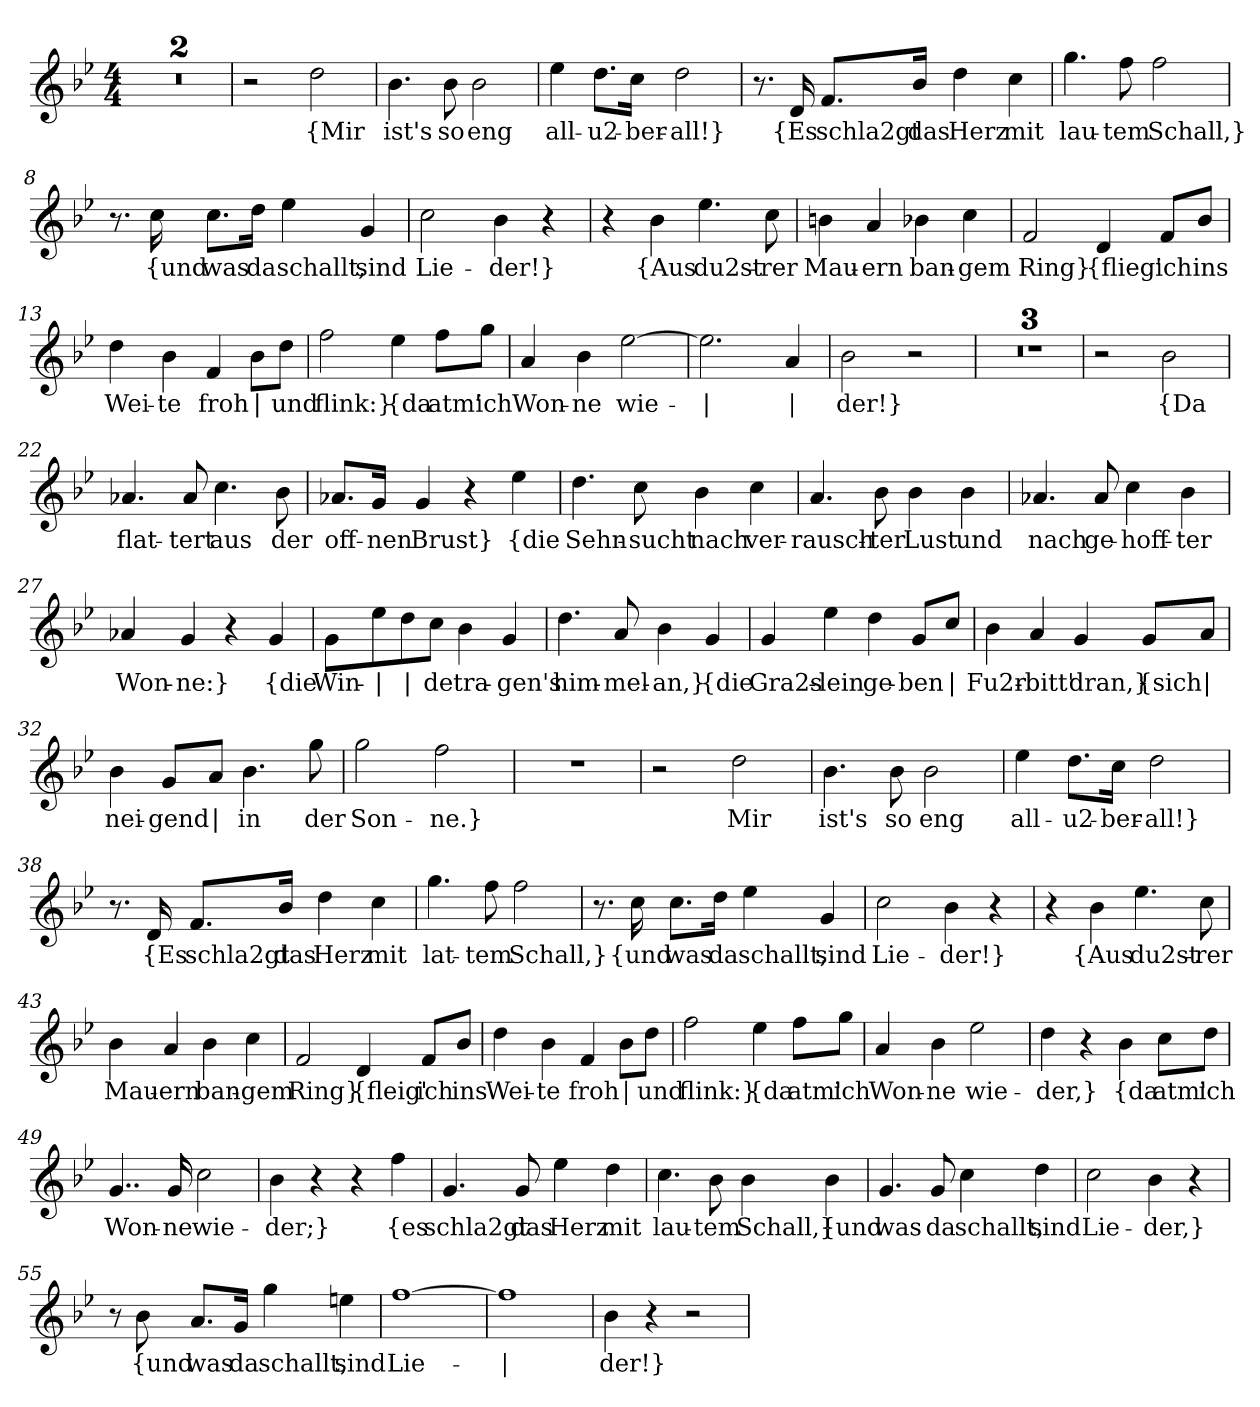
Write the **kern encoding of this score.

**kern	**text
*part1	*part1
*staff1	*staff1
*clefG2	*
*k[b-e-]	*
*M4/4	*
=1	=1
1r	.
=2	=2
1r	.
=3	=3
2r	.
!	!LO:LY:b
2dd\	{Mir
=4	=4
!	!LO:LY:b
4.b-\	ist's
!	!LO:LY:b
8b-\	so
!	!LO:LY:b
2b-\	eng
=5	=5
!	!LO:LY:b
4ee-\	all-
!	!LO:LY:b
8.dd\L	-u2-
!	!LO:LY:b
16cc\Jk	-ber-
!	!LO:LY:b
2dd\	-all!}
=6	=6
8.r	.
!	!LO:LY:b
16d/	{Es
!	!LO:LY:b
8.f/L	schla2gt
!	!LO:LY:b
16b-/Jk	das
!	!LO:LY:b
4dd\	Herz
!	!LO:LY:b
4cc\	mit
=7	=7
!	!LO:LY:b
4.gg\	lau-
!	!LO:LY:b
8ff\	-tem
!	!LO:LY:b
2ff\	Schall,}
!!LO:LB:g=z
=8	=8
8.r	.
!	!LO:LY:b
16cc\	{und
!	!LO:LY:b
8.cc\L	was
!	!LO:LY:b
16dd\Jk	da
!	!LO:LY:b
4ee-\	schallt,
!	!LO:LY:b
4g/	sind
=9	=9
!	!LO:LY:b
2cc\	Lie-
!	!LO:LY:b
4b-\	-der!}
4r	.
=10	=10
4r	.
!	!LO:LY:b
4b-\	{Aus
!	!LO:LY:b
4.ee-\	du2st-
!	!LO:LY:b
8cc\	-rer
=11	=11
!	!LO:LY:b
4bn\	Mau-
!	!LO:LY:b
4a/	-ern
!	!LO:LY:b
4b-X\	ban-
!	!LO:LY:b
4cc\	-gem
=12	=12
!	!LO:LY:b
2f/	Ring}
!	!LO:LY:b
4d/	{flieg'
!	!LO:LY:b
8f/L	ich
!	!LO:LY:b
8b-/J	ins
!!LO:LB:g=z
=13	=13
!	!LO:LY:b
4dd\	Wei-
!	!LO:LY:b
4b-\	-te
!	!LO:LY:b
4f/	froh
!	!LO:LY:b
8b-\L	|
!	!LO:LY:b
8dd\J	und
=14	=14
!	!LO:LY:b
2ff\	flink:}
!	!LO:LY:b
4ee-\	{da
!	!LO:LY:b
8ff\L	atm'
!	!LO:LY:b
8gg\J	ich
=15	=15
!	!LO:LY:b
4a/	Won-
!	!LO:LY:b
4b-\	-ne
!	!LO:LY:b
[2ee-\	wie-
=16	=16
!	!LO:LY:b
2.ee-\]	|
!	!LO:LY:b
4a/	|
=17	=17
!	!LO:LY:b
2b-\	-der!}
2r	.
=18	=18
1r	.
=19	=19
1r	.
=20	=20
1r	.
=21	=21
2r	.
!	!LO:LY:b
2b-\	{Da
!!LO:LB:g=z
=22	=22
!	!LO:LY:b
4.a-X/	flat-
!	!LO:LY:b
8a-/	-tert
!	!LO:LY:b
4.cc\	aus
!	!LO:LY:b
8b-\	der
=23	=23
!	!LO:LY:b
8.a-X/L	off-
!	!LO:LY:b
16g/Jk	-nen
!	!LO:LY:b
4g/	Brust}
4r	.
!	!LO:LY:b
4ee-\	{die
=24	=24
!	!LO:LY:b
4.dd\	Sehn-
!	!LO:LY:b
8cc\	sucht
!	!LO:LY:b
4b-\	nach
!	!LO:LY:b
4cc\	ver-
=25	=25
!	!LO:LY:b
4.a/	-rausch-
!	!LO:LY:b
8b-\	-ter
!	!LO:LY:b
4b-\	Lust
!	!LO:LY:b
4b-\	und
!!LO:LB:g=z
=26	=26
!	!LO:LY:b
4.a-X/	nach
!	!LO:LY:b
8a-/	ge-
!	!LO:LY:b
4cc\	-hoff-
!	!LO:LY:b
4b-\	-ter
=27	=27
!	!LO:LY:b
4a-X/	Won-
!	!LO:LY:b
4g/	-ne:}
4r	.
!	!LO:LY:b
4g/	{die
=28	=28
!	!LO:LY:b
8g\L	Win-
!	!LO:LY:b
8ee-\	|
!	!LO:LY:b
8dd\	|
!	!LO:LY:b
8cc\J	-de
!	!LO:LY:b
4b-\	tra-
!	!LO:LY:b
4g/	-gen's
=29	=29
!	!LO:LY:b
4.dd\	him-
!	!LO:LY:b
8a/	-mel-
!	!LO:LY:b
4b-\	-an,}
!	!LO:LY:b
4g/	{die
!!LO:LB:g=z
=30	=30
!	!LO:LY:b
4g/	Gra2s-
!	!LO:LY:b
4ee-\	-lein
!	!LO:LY:b
4dd\	ge-
!	!LO:LY:b
8g/L	-ben
!	!LO:LY:b
8cc/J	|
=31	=31
!	!LO:LY:b
4b-\	Fu2r-
!	!LO:LY:b
4a/	-bitt'
!	!LO:LY:b
4g/	dran,}
!	!LO:LY:b
8g/L	{sich
!	!LO:LY:b
8a/J	|
=32	=32
!	!LO:LY:b
4b-\	nei-
!	!LO:LY:b
8g/L	-gend
!	!LO:LY:b
8a/J	|
!	!LO:LY:b
4.b-\	in
!	!LO:LY:b
8gg\	der
=33	=33
!	!LO:LY:b
2gg\	Son-
!	!LO:LY:b
2ff\	-ne.}
=34	=34
1r	.
=35	=35
2r	.
!	!LO:LY:b
2dd\	Mir
!!LO:LB:g=z
=36	=36
!	!LO:LY:b
4.b-\	ist's
!	!LO:LY:b
8b-\	so
!	!LO:LY:b
2b-\	eng
=37	=37
!	!LO:LY:b
4ee-\	all-
!	!LO:LY:b
8.dd\L	-u2-
!	!LO:LY:b
16cc\Jk	-ber-
!	!LO:LY:b
2dd\	-all!}
=38	=38
8.r	.
!	!LO:LY:b
16d/	{Es
!	!LO:LY:b
8.f/L	schla2gt
!	!LO:LY:b
16b-/Jk	das
!	!LO:LY:b
4dd\	Herz
!	!LO:LY:b
4cc\	mit
=39	=39
!	!LO:LY:b
4.gg\	lat-
!	!LO:LY:b
8ff\	-tem
!	!LO:LY:b
2ff\	Schall,}
!!LO:LB:g=z
=40	=40
8.r	.
!	!LO:LY:b
16cc\	{und
!	!LO:LY:b
8.cc\L	was
!	!LO:LY:b
16dd\Jk	da
!	!LO:LY:b
4ee-\	schallt,
!	!LO:LY:b
4g/	sind
=41	=41
!	!LO:LY:b
2cc\	Lie-
!	!LO:LY:b
4b-\	-der!}
4r	.
=42	=42
4r	.
!	!LO:LY:b
4b-\	{Aus
!	!LO:LY:b
4.ee-\	du2st-
!	!LO:LY:b
8cc\	-rer
=43	=43
!	!LO:LY:b
4b-\	Mau-
!	!LO:LY:b
4a/	-ern
!	!LO:LY:b
4b-\	ban-
!	!LO:LY:b
4cc\	-gem
=44	=44
!	!LO:LY:b
2f/	Ring}
!	!LO:LY:b
4d/	{fleig'
!	!LO:LY:b
8f/L	ich
!	!LO:LY:b
8b-/J	ins
!!LO:LB:g=z
=45	=45
!	!LO:LY:b
4dd\	Wei-
!	!LO:LY:b
4b-\	-te
!	!LO:LY:b
4f/	froh
!	!LO:LY:b
8b-\L	|
!	!LO:LY:b
8dd\J	und
=46	=46
!	!LO:LY:b
2ff\	flink:}
!	!LO:LY:b
4ee-\	{da
!	!LO:LY:b
8ff\L	atm'
!	!LO:LY:b
8gg\J	ich
=47	=47
!	!LO:LY:b
4a/	Won-
!	!LO:LY:b
4b-\	-ne
!	!LO:LY:b
2ee-\	wie-
=48	=48
!	!LO:LY:b
4dd\	-der,}
4r	.
!	!LO:LY:b
4b-\	{da
!	!LO:LY:b
8cc\L	atm'
!	!LO:LY:b
8dd\J	ich
=49	=49
!	!LO:LY:b
4..g/	Won-
!	!LO:LY:b
16g/	-ne
!	!LO:LY:b
2cc\	wie-
!!LO:LB:g=z
=50	=50
!	!LO:LY:b
4b-\	-der;}
4r	.
4r	.
!	!LO:LY:b
4ff\	{es
=51	=51
!	!LO:LY:b
4.g/	schla2gt
!	!LO:LY:b
8g/	das
!	!LO:LY:b
4ee-\	Herz
!	!LO:LY:b
4dd\	mit
=52	=52
!	!LO:LY:b
4.cc\	lau-
!	!LO:LY:b
8b-\	-tem
!	!LO:LY:b
4b-\	Schall,}
!	!LO:LY:b
4b-\	{und
=53	=53
!	!LO:LY:b
4.g/	was
!	!LO:LY:b
8g/	da
!	!LO:LY:b
4cc\	schallt,
!	!LO:LY:b
4dd\	sind
=54	=54
!	!LO:LY:b
2cc\	Lie-
!	!LO:LY:b
4b-\	-der,}
4r	.
!!LO:PB:g=z
=55	=55
8r	.
!	!LO:LY:b
8b-\	{und
!	!LO:LY:b
8.a/L	was
!	!LO:LY:b
16g/Jk	da
!	!LO:LY:b
4gg\	schallt,
!	!LO:LY:b
4een\	sind
=56	=56
!	!LO:LY:b
[1ff	Lie-
=57	=57
!	!LO:LY:b
1ff]	|
=58	=58
!	!LO:LY:b
4b-\	-der!}
4r	.
2r	.
=	=
*-	*-
